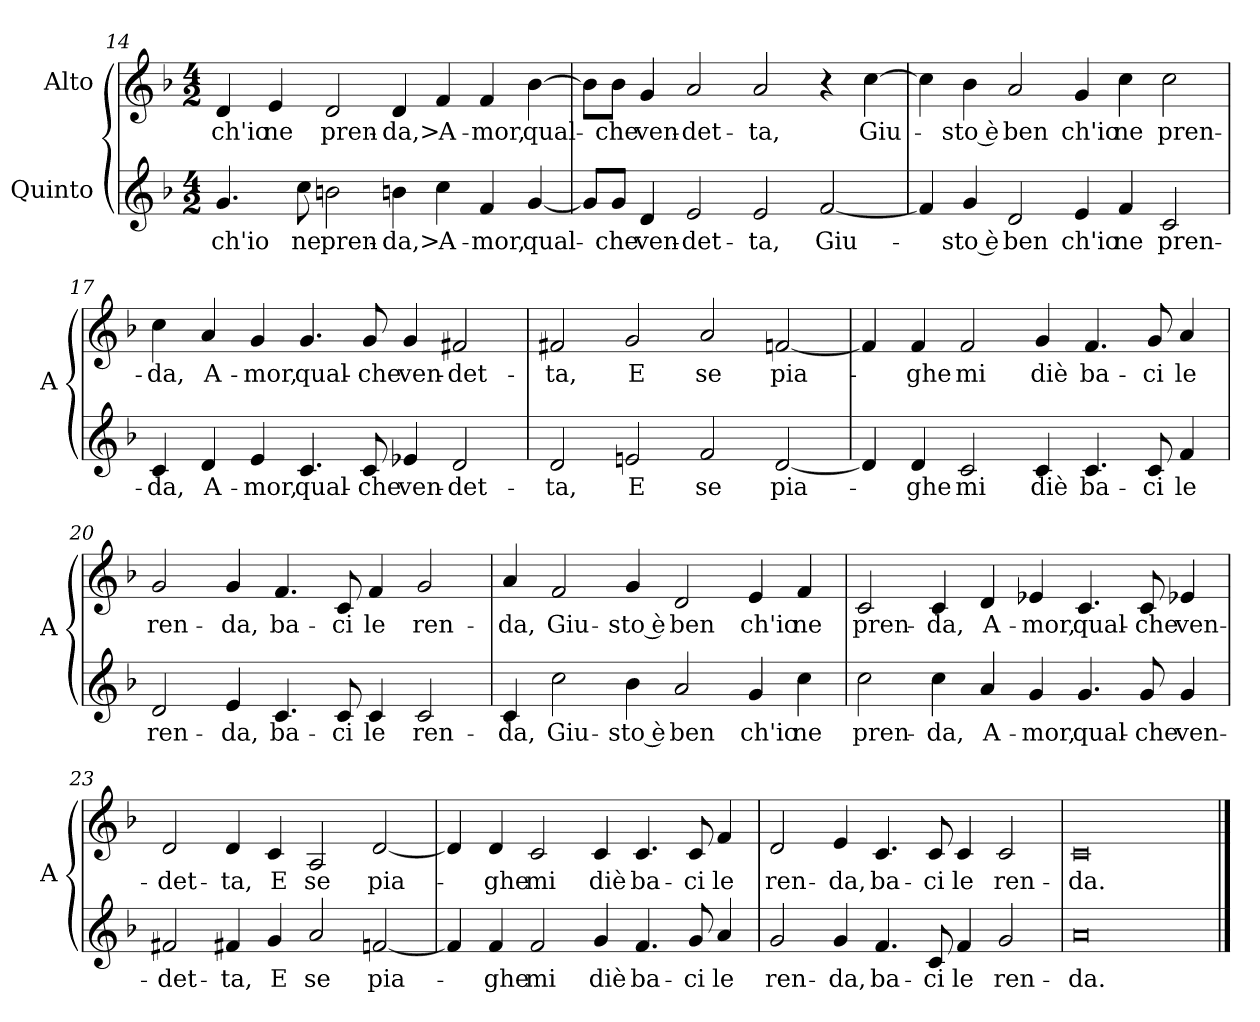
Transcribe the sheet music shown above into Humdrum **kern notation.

**kern	**text	**kern	**text
*part2	*part2	*part1	*part1
*staff2	*staff2	*staff1	*staff1
*I"Quinto	*	*I"Alto	*
*	*	*I'A	*
*clefG2	*	*clefG2	*
*k[b-]	*	*k[b-]	*
*F:	*	*F:	*
*M4/2	*	*M4/2	*
=14	=14	=14	=14
4.g	ch'io	4d	ch'io
.	.	4e	ne
8cc	ne	.	.
2bn	pren-	2d	pren-
4bn	-da,>	4d	-da,>
4cc	A-	4f	A-
4f	-mor,	4f	-mor,
[4g	qual-	[4b-	qual-
=15	=15	=15	=15
8g/L]	.	8b-\L]	.
8g/J	-che	8b-\J	-che
4d	ven-	4g	ven-
2e	-det-	2a	-det-
2e	-ta,	2a	-ta,
[2f	Giu-	4r	.
.	.	[4cc	Giu-
=16	=16	=16	=16
4f]	.	4cc]	.
4g	-sto è	4b-	-sto è
2d	ben	2a	ben
4e	ch'io	4g	ch'io
4f	ne	4cc	ne
2c	pren-	2cc	pren-
=17	=17	=17	=17
4c	-da,	4cc	-da,
4d	A-	4a	A-
4e	-mor,	4g	-mor,
4.c	qual-	4.g	qual-
8c	-che	8g	-che
4e-X	ven-	4g	ven-
2d	-det-	2f#X	-det-
=18	=18	=18	=18
2d	-ta,	2f#X	-ta,
2en	E	2g	E
2f	se	2a	se
[2d	pia-	[2fn	pia-
=19	=19	=19	=19
4d]	.	4f]	.
4d	-ghe	4f	-ghe
2c	mi	2f	mi
4c	diè	4g	diè
4.c	ba-	4.f	ba-
8c	-ci	8g	-ci
4f	le	4a	le
=20	=20	=20	=20
2d	ren-	2g	ren-
4e	-da,	4g	-da,
4.c	ba-	4.f	ba-
8c	-ci	8c	-ci
4c	le	4f	le
2c	ren-	2g	ren-
=21	=21	=21	=21
4c	-da,	4a	-da,
2cc	Giu-	2f	Giu-
4b-	-sto è	4g	-sto è
2a	ben	2d	ben
4g	ch'io	4e	ch'io
4cc	ne	4f	ne
=22	=22	=22	=22
2cc	pren-	2c	pren-
4cc	-da,	4c	-da,
4a	A-	4d	A-
4g	-mor,	4e-X	-mor,
4.g	qual-	4.c	qual-
8g	-che	8c	-che
4g	ven-	4e-X	ven-
=23	=23	=23	=23
2f#X	-det-	2d	-det-
4f#X	-ta,	4d	-ta,
4g	E	4c	E
2a	se	2A	se
[2fn	pia-	[2d	pia-
=24	=24	=24	=24
4f]	.	4d]	.
4f	-ghe	4d	-ghe
2f	mi	2c	mi
4g	diè	4c	diè
4.f	ba-	4.c	ba-
8g	-ci	8c	-ci
4a	le	4f	le
=25	=25	=25	=25
2g	ren-	2d	ren-
4g	-da,	4e	-da,
4.f	ba-	4.c	ba-
8c	-ci	8c	-ci
4f	le	4c	le
2g	ren-	2c	ren-
=26	=26	=26	=26
0a	-da.	0c	-da.
==	==	==	==
*-	*-	*-	*-
